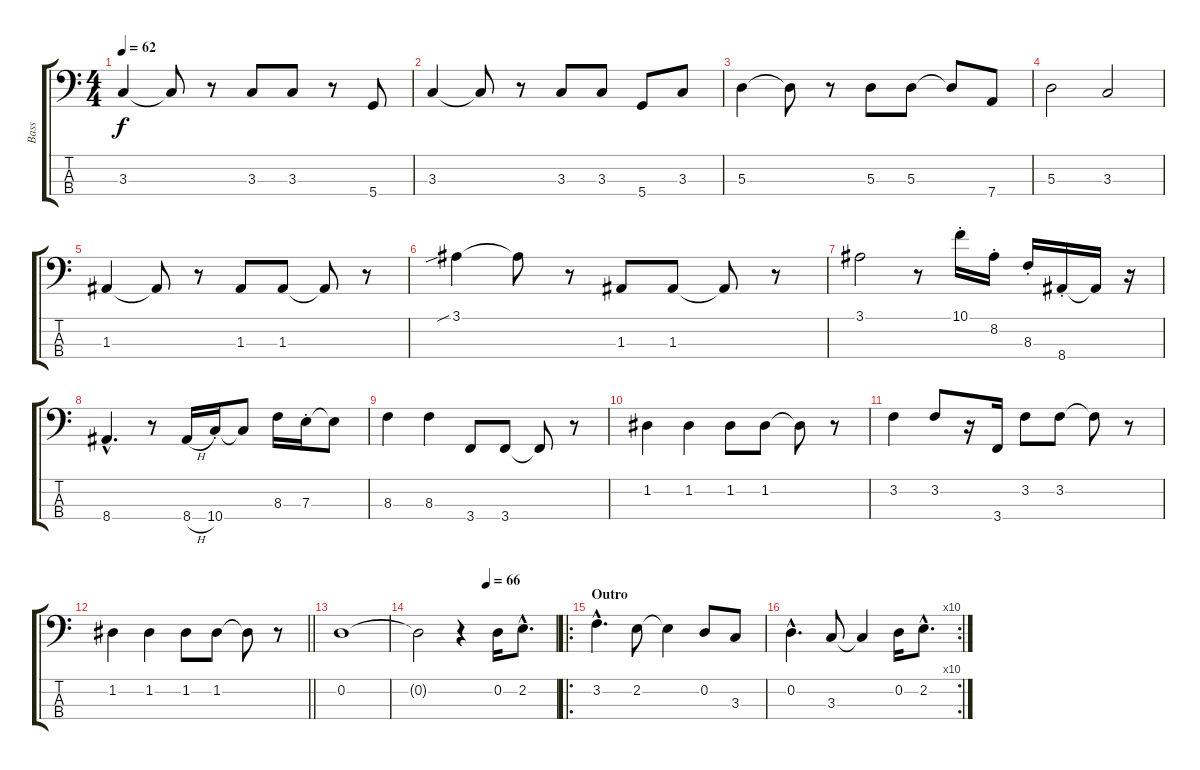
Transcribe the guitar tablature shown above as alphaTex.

\track ("Bass" "Bass") {instrument electricbasspick}
\staff {score tabs}
\tuning (G2 D2 A1 D1) {hide}
\ts (4 4)
\tempo 62
\clef f4
\ks c
3.3.4{dy f} 3.3{t}.8 r.8 3.3.8 3.3.8 r.8 5.4.8 |
3.3.4 3.3{t}.8 r.8 3.3.8 3.3.8 5.4.8 3.3.8 |
5.3.4 5.3{t}.8 r.8 5.3.8 5.3.8 5.3{t}.8 7.4.8 |
5.3.2 3.3.2 |
1.3.4 1.3{t}.8 r.8 1.3.8 1.3.8 1.3{t}.8 r.8 |
3.1{sib}.4 3.1{t}.8 r.8 1.3.8 1.3.8 1.3{t}.8 r.8 |
3.1.2 r.8 10.1{st}.16 8.2{st}.16 8.3{st}.16 8.4{st}.16 8.4{t}.16 r.16 |
8.4{hac}.4{d} r.8 8.4{h}.16 10.4{st}.16 10.4{t}.8 8.3.16 7.3{st}.16 7.3{t}.8 |
8.3.4 8.3.4 3.4.8 3.4.8 3.4{t}.8 r.8 |
1.2.4 1.2.4 1.2.8 1.2.8 1.2{t}.8 r.8 |
3.2.4 3.2.8 r.16 3.4.16 3.2.8 3.2.8 3.2{t}.8 r.8 |
\barLineRight lightlight
1.2.4 1.2.4 1.2.8 1.2.8 1.2{t}.8 r.8 |
0.2.1 |
\tempo (66 0.5)
0.2{t}.2 r.4 0.2.16 2.2{hac}.8{d} |
\ro
\section ("" "Outro")
3.2{hac}.4{d} 2.2.8 2.2{t}.4 0.2.8 3.3.8 |
\rc 10
0.2{hac}.4{d} 3.3.8 3.3{t}.4 0.2.16 2.2{hac}.8{d}
